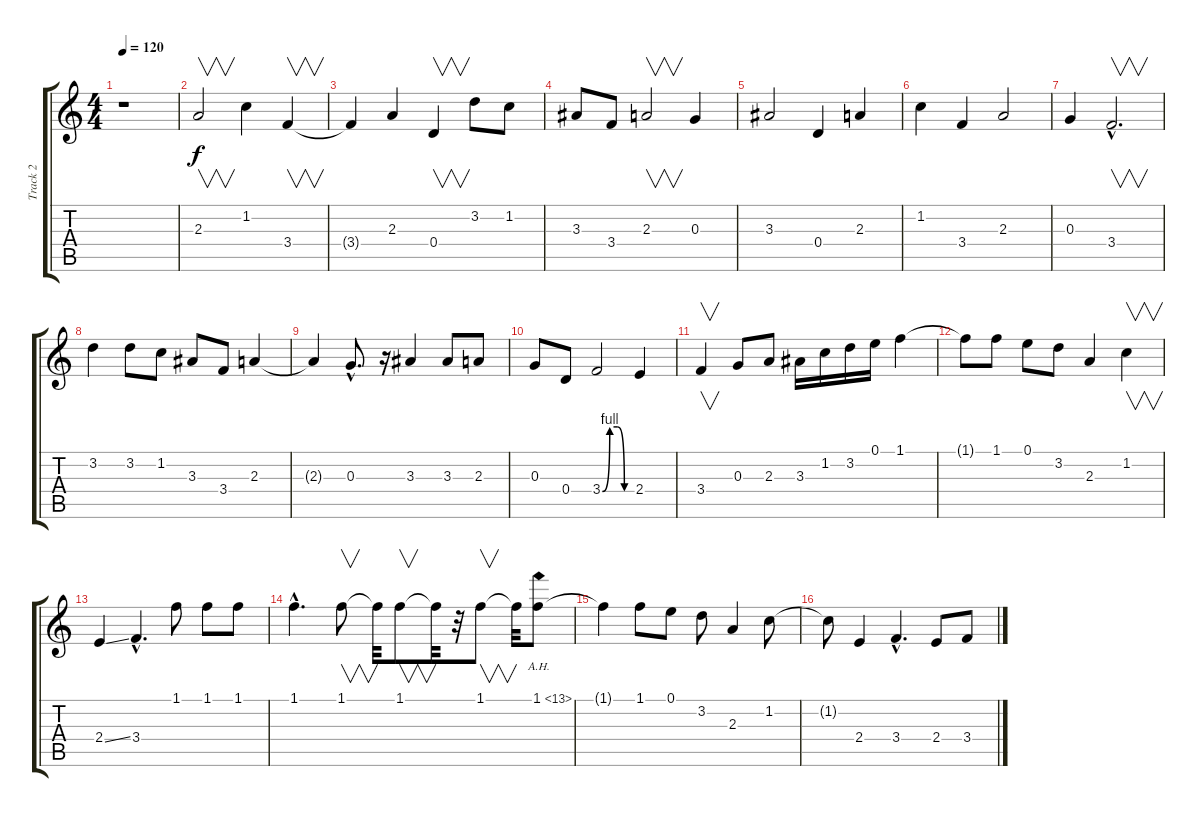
\track ("Track 2" "Track 2") {instrument distortionguitar}
\staff {score tabs}
\tuning (E4 B3 G3 D3 A2 E2) {hide}
\ts (4 4)
\tempo 120
\clef g2
\ks c
r.1{dy f instrument distortionguitar} |
2.3.2{v} 1.2.4 3.4.4{v} |
3.4{t}.4 2.3.4 0.4.4{v} 3.2.8 1.2.8 |
3.3.8 3.4.8 2.3.2{v} 0.3.4 |
3.3.2 0.4.4 2.3.4 |
1.2.4 3.4.4 2.3.2 |
0.3.4 3.4{hac}.2{v d} |
3.2.4 3.2.8 1.2.8 3.3.8 3.4.8 2.3.4 |
2.3{t}.4 0.3{hac}.8{d} r.16 3.3.4 3.3.8 2.3.8 |
0.3.8 0.4.8 3.4{be (custom 0 0 15 4 30 4 45 0 60 0)}.2 2.4.4 |
3.4.4{v} 0.3.8 2.3.8 3.3.16 1.2.16 3.2.16 0.1.16 1.1.4 |
1.1{t}.8 1.1.8 0.1.8 3.2.8 2.3.4 1.2.4{v} |
2.4{ss}.4 3.4{hac}.4{d} 1.1.8 1.1.8 1.1.8 |
1.1{hac}.4{d} 1.1.8{v} 1.1{t}.32 1.1.8{v} 1.1{t}.32 r.32 1.1.8{v} 1.1{t}.32 1.1{ah 12}.8 |
1.1{t}.4 1.1.8 0.1.8 3.2.8 2.3.4 1.2.8 |
1.2{t}.8 2.4.4 3.4{hac}.4{d} 2.4.8 3.4.8
